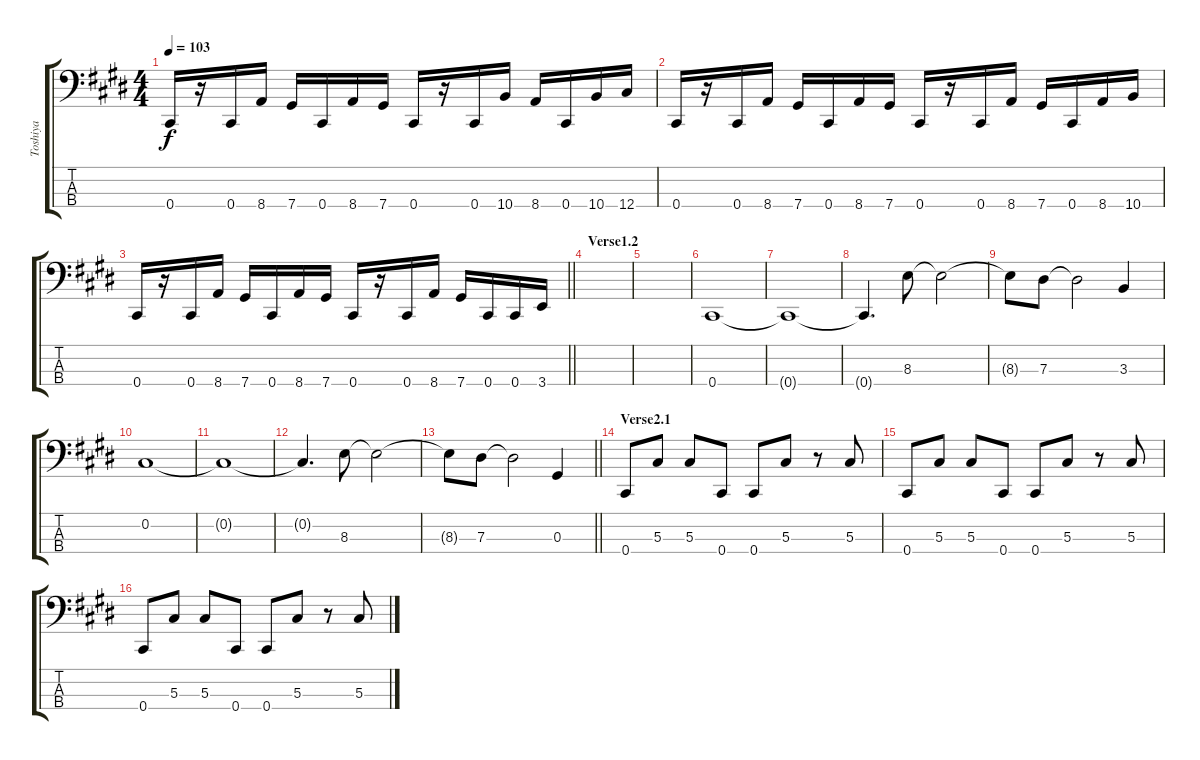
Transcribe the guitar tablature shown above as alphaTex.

\track ("Toshiya" "Toshiya") {instrument electricbasspick}
\staff {score tabs}
\tuning (Gb2 Db2 Ab1 Db1) {hide}
\ts (4 4)
\tempo 103
\clef f4
\ks c#minor
0.4.16{dy f} r.16 0.4.16 8.4.16 7.4.16 0.4.16 8.4.16 7.4.16 0.4.16 r.16 0.4.16 10.4.16 8.4.16 0.4.16 10.4.16 12.4.16 |
0.4.16 r.16 0.4.16 8.4.16 7.4.16 0.4.16 8.4.16 7.4.16 0.4.16 r.16 0.4.16 8.4.16 7.4.16 0.4.16 8.4.16 10.4.16 |
\barLineRight lightlight
0.4.16 r.16 0.4.16 8.4.16 7.4.16 0.4.16 8.4.16 7.4.16 0.4.16 r.16 0.4.16 8.4.16 7.4.16 0.4.16 0.4.16 3.4.16 |
\section ("" "Verse1.2")
|
|
0.4.1 |
0.4{t}.1 |
0.4{t}.4{d} 8.3.8 8.3{t}.2 |
8.3{t}.8 7.3.8 7.3{t}.2 3.3.4 |
0.2.1 |
0.2{t}.1 |
0.2{t}.4{d} 8.3.8 8.3{t}.2 |
\barLineRight lightlight
8.3{t}.8 7.3.8 7.3{t}.2 0.3.4 |
\section ("" "Verse2.1")
0.4.8 5.3.8 5.3.8 0.4.8 0.4.8 5.3.8 r.8 5.3.8 |
0.4.8 5.3.8 5.3.8 0.4.8 0.4.8 5.3.8 r.8 5.3.8 |
0.4.8 5.3.8 5.3.8 0.4.8 0.4.8 5.3.8 r.8 5.3.8
